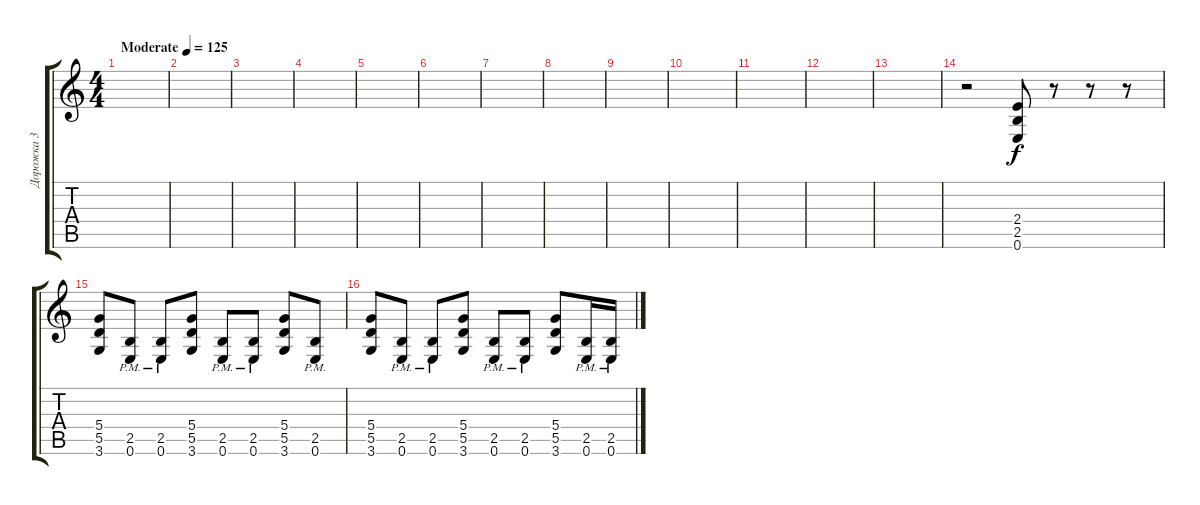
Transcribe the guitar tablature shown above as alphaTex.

\track ("Дорожка 3" "Дорожка 3") {instrument distortionguitar}
\staff {score tabs}
\tuning (E4 B3 G3 D3 A2 E2) {hide}
\ts (4 4)
\tempo (125 "Moderate")
\clef g2
\ks c
|
|
|
|
|
|
|
|
|
|
|
|
|
r.2 (2.4 2.5 0.6).8 r.8 r.8 r.8 |
(5.4 5.5 3.6).8 (2.5{pm} 0.6{pm}).8 (2.5{pm} 0.6{pm}).8 (5.4 5.5 3.6).8 (2.5{pm} 0.6{pm}).8 (2.5{pm} 0.6{pm}).8 (5.4 5.5 3.6).8 (2.5{pm} 0.6{pm}).8 |
(5.4 5.5 3.6).8 (2.5{pm} 0.6{pm}).8 (2.5{pm} 0.6{pm}).8 (5.4 5.5 3.6).8 (2.5{pm} 0.6{pm}).8 (2.5{pm} 0.6{pm}).8 (5.4 5.5 3.6).8 (2.5{pm} 0.6{pm}).16 (2.5{pm} 0.6).16
